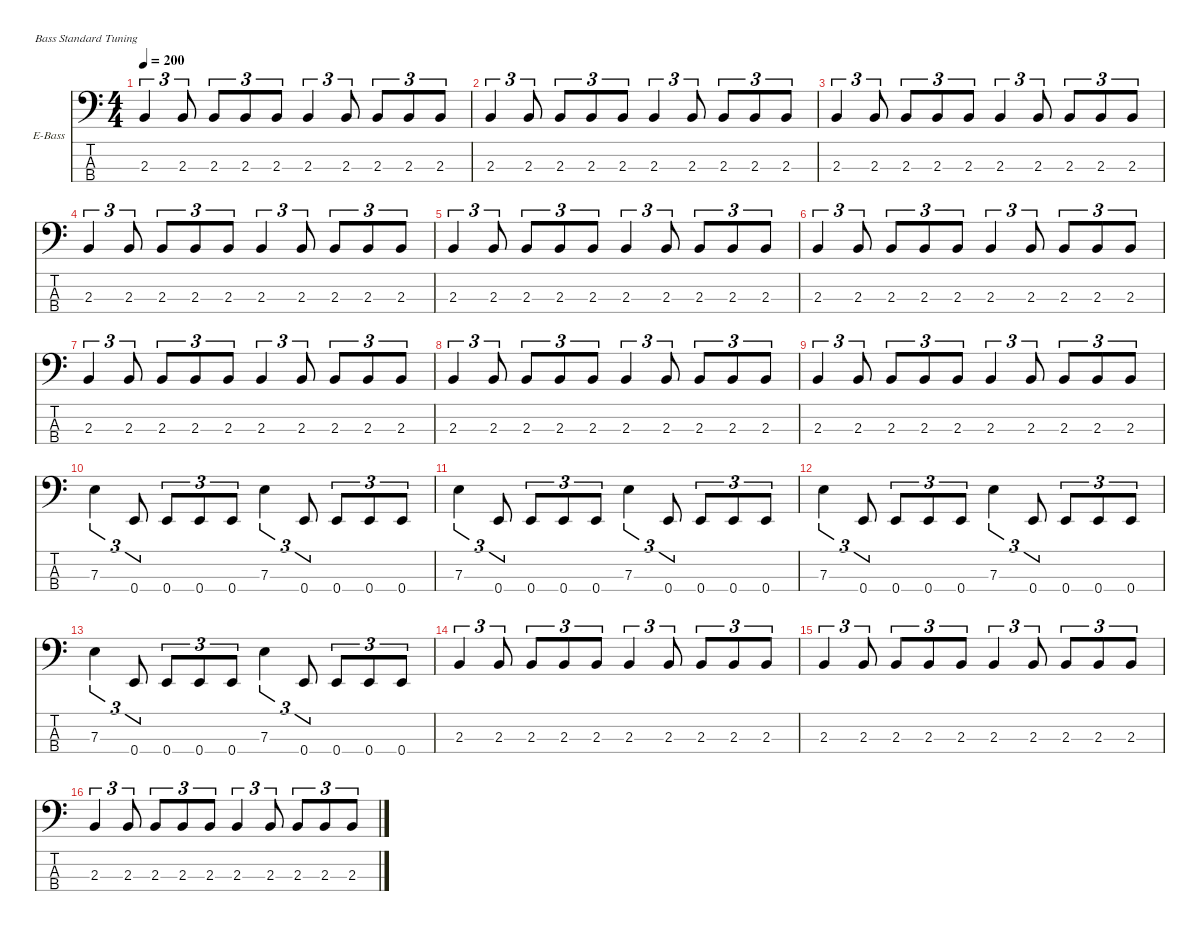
\hideDynamics
\bracketExtendMode nobrackets
\firstSystemTrackNameOrientation horizontal
\otherSystemsTrackNameOrientation horizontal
\track ("Bass" "E-Bass") {instrument electricbassfinger}
\staff {score tabs}
\tuning (G2 D2 A1 E1)
\ts (4 4)
\tempo 200
\clef f4
\ks c
2.3.4{tu (3 2) dy f beam Up} 2.3.8{tu (3 2) beam Up} 2.3.8{tu (3 2) beam Up} 2.3.8{tu (3 2) beam Up} 2.3.8{tu (3 2) beam Up} 2.3.4{tu (3 2) beam Up} 2.3.8{tu (3 2) beam Up} 2.3.8{tu (3 2) beam Up} 2.3.8{tu (3 2) beam Up} 2.3.8{tu (3 2) beam Up} |
2.3.4{tu (3 2) beam Up} 2.3.8{tu (3 2) beam Up} 2.3.8{tu (3 2) beam Up} 2.3.8{tu (3 2) beam Up} 2.3.8{tu (3 2) beam Up} 2.3.4{tu (3 2) beam Up} 2.3.8{tu (3 2) beam Up} 2.3.8{tu (3 2) beam Up} 2.3.8{tu (3 2) beam Up} 2.3.8{tu (3 2) beam Up} |
2.3.4{tu (3 2) beam Up} 2.3.8{tu (3 2) beam Up} 2.3.8{tu (3 2) beam Up} 2.3.8{tu (3 2) beam Up} 2.3.8{tu (3 2) beam Up} 2.3.4{tu (3 2) beam Up} 2.3.8{tu (3 2) beam Up} 2.3.8{tu (3 2) beam Up} 2.3.8{tu (3 2) beam Up} 2.3.8{tu (3 2) beam Up} |
2.3.4{tu (3 2) beam Up} 2.3.8{tu (3 2) beam Up} 2.3.8{tu (3 2) beam Up} 2.3.8{tu (3 2) beam Up} 2.3.8{tu (3 2) beam Up} 2.3.4{tu (3 2) beam Up} 2.3.8{tu (3 2) beam Up} 2.3.8{tu (3 2) beam Up} 2.3.8{tu (3 2) beam Up} 2.3.8{tu (3 2) beam Up} |
2.3.4{tu (3 2) beam Up} 2.3.8{tu (3 2) beam Up} 2.3.8{tu (3 2) beam Up} 2.3.8{tu (3 2) beam Up} 2.3.8{tu (3 2) beam Up} 2.3.4{tu (3 2) beam Up} 2.3.8{tu (3 2) beam Up} 2.3.8{tu (3 2) beam Up} 2.3.8{tu (3 2) beam Up} 2.3.8{tu (3 2) beam Up} |
2.3.4{tu (3 2) beam Up} 2.3.8{tu (3 2) beam Up} 2.3.8{tu (3 2) beam Up} 2.3.8{tu (3 2) beam Up} 2.3.8{tu (3 2) beam Up} 2.3.4{tu (3 2) beam Up} 2.3.8{tu (3 2) beam Up} 2.3.8{tu (3 2) beam Up} 2.3.8{tu (3 2) beam Up} 2.3.8{tu (3 2) beam Up} |
2.3.4{tu (3 2) beam Up} 2.3.8{tu (3 2) beam Up} 2.3.8{tu (3 2) beam Up} 2.3.8{tu (3 2) beam Up} 2.3.8{tu (3 2) beam Up} 2.3.4{tu (3 2) beam Up} 2.3.8{tu (3 2) beam Up} 2.3.8{tu (3 2) beam Up} 2.3.8{tu (3 2) beam Up} 2.3.8{tu (3 2) beam Up} |
2.3.4{tu (3 2) beam Up} 2.3.8{tu (3 2) beam Up} 2.3.8{tu (3 2) beam Up} 2.3.8{tu (3 2) beam Up} 2.3.8{tu (3 2) beam Up} 2.3.4{tu (3 2) beam Up} 2.3.8{tu (3 2) beam Up} 2.3.8{tu (3 2) beam Up} 2.3.8{tu (3 2) beam Up} 2.3.8{tu (3 2) beam Up} |
2.3.4{tu (3 2) beam Up} 2.3.8{tu (3 2) beam Up} 2.3.8{tu (3 2) beam Up} 2.3.8{tu (3 2) beam Up} 2.3.8{tu (3 2) beam Up} 2.3.4{tu (3 2) beam Up} 2.3.8{tu (3 2) beam Up} 2.3.8{tu (3 2) beam Up} 2.3.8{tu (3 2) beam Up} 2.3.8{tu (3 2) beam Up} |
7.3.4{tu (3 2) beam Down} 0.4.8{tu (3 2) beam Up} 0.4.8{tu (3 2) beam Up} 0.4.8{tu (3 2) beam Up} 0.4.8{tu (3 2) beam Up} 7.3.4{tu (3 2) beam Down} 0.4.8{tu (3 2) beam Up} 0.4.8{tu (3 2) beam Up} 0.4.8{tu (3 2) beam Up} 0.4.8{tu (3 2) beam Up} |
7.3.4{tu (3 2) beam Down} 0.4.8{tu (3 2) beam Up} 0.4.8{tu (3 2) beam Up} 0.4.8{tu (3 2) beam Up} 0.4.8{tu (3 2) beam Up} 7.3.4{tu (3 2) beam Down} 0.4.8{tu (3 2) beam Up} 0.4.8{tu (3 2) beam Up} 0.4.8{tu (3 2) beam Up} 0.4.8{tu (3 2) beam Up} |
7.3.4{tu (3 2) beam Down} 0.4.8{tu (3 2) beam Up} 0.4.8{tu (3 2) beam Up} 0.4.8{tu (3 2) beam Up} 0.4.8{tu (3 2) beam Up} 7.3.4{tu (3 2) beam Down} 0.4.8{tu (3 2) beam Up} 0.4.8{tu (3 2) beam Up} 0.4.8{tu (3 2) beam Up} 0.4.8{tu (3 2) beam Up} |
7.3.4{tu (3 2) beam Down} 0.4.8{tu (3 2) beam Up} 0.4.8{tu (3 2) beam Up} 0.4.8{tu (3 2) beam Up} 0.4.8{tu (3 2) beam Up} 7.3.4{tu (3 2) beam Down} 0.4.8{tu (3 2) beam Up} 0.4.8{tu (3 2) beam Up} 0.4.8{tu (3 2) beam Up} 0.4.8{tu (3 2) beam Up} |
2.3.4{tu (3 2) beam Up} 2.3.8{tu (3 2) beam Up} 2.3.8{tu (3 2) beam Up} 2.3.8{tu (3 2) beam Up} 2.3.8{tu (3 2) beam Up} 2.3.4{tu (3 2) beam Up} 2.3.8{tu (3 2) beam Up} 2.3.8{tu (3 2) beam Up} 2.3.8{tu (3 2) beam Up} 2.3.8{tu (3 2) beam Up} |
2.3.4{tu (3 2) beam Up} 2.3.8{tu (3 2) beam Up} 2.3.8{tu (3 2) beam Up} 2.3.8{tu (3 2) beam Up} 2.3.8{tu (3 2) beam Up} 2.3.4{tu (3 2) beam Up} 2.3.8{tu (3 2) beam Up} 2.3.8{tu (3 2) beam Up} 2.3.8{tu (3 2) beam Up} 2.3.8{tu (3 2) beam Up} |
2.3.4{tu (3 2) beam Up} 2.3.8{tu (3 2) beam Up} 2.3.8{tu (3 2) beam Up} 2.3.8{tu (3 2) beam Up} 2.3.8{tu (3 2) beam Up} 2.3.4{tu (3 2) beam Up} 2.3.8{tu (3 2) beam Up} 2.3.8{tu (3 2) beam Up} 2.3.8{tu (3 2) beam Up} 2.3.8{tu (3 2) beam Up}
